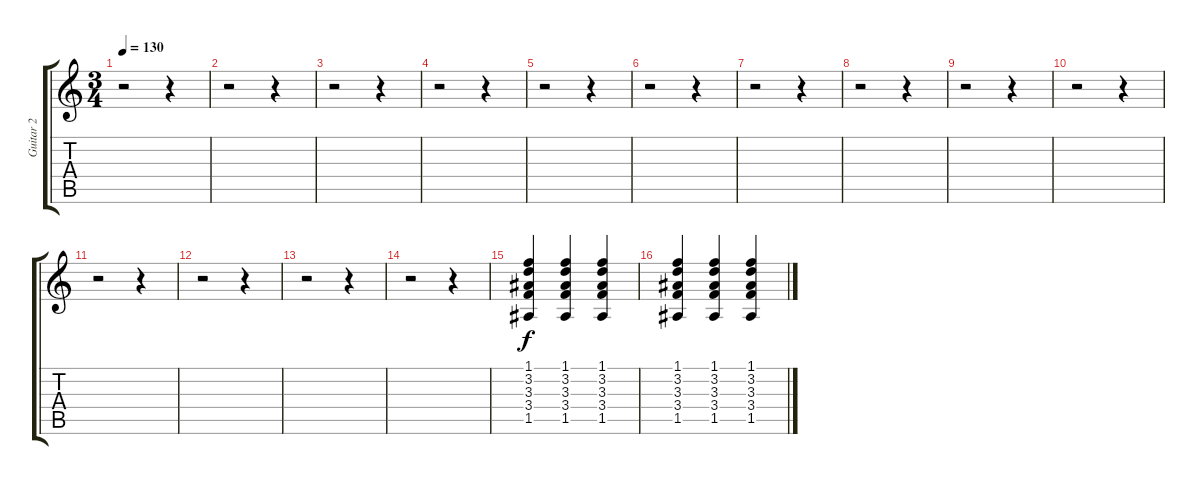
\track ("Guitar 2" "Guitar 2") {instrument acousticguitarsteel}
\staff {score tabs}
\tuning (E4 B3 G3 D3 A2 E2) {hide}
\ts (3 4)
\tempo 130
\clef g2
\ks c
r.2{dy f} r.4 |
r.2 r.4 |
r.2 r.4 |
r.2 r.4 |
r.2 r.4 |
r.2 r.4 |
r.2 r.4 |
r.2 r.4 |
r.2 r.4 |
r.2 r.4 |
r.2 r.4 |
r.2 r.4 |
r.2 r.4 |
r.2 r.4 |
(1.1 3.2 3.3 3.4 1.5).4 (1.1 3.2 3.3 3.4 1.5).4 (1.1 3.2 3.3 3.4 1.5).4 |
(1.1 3.2 3.3 3.4 1.5).4 (1.1 3.2 3.3 3.4 1.5).4 (1.1 3.2 3.3 3.4 1.5).4
